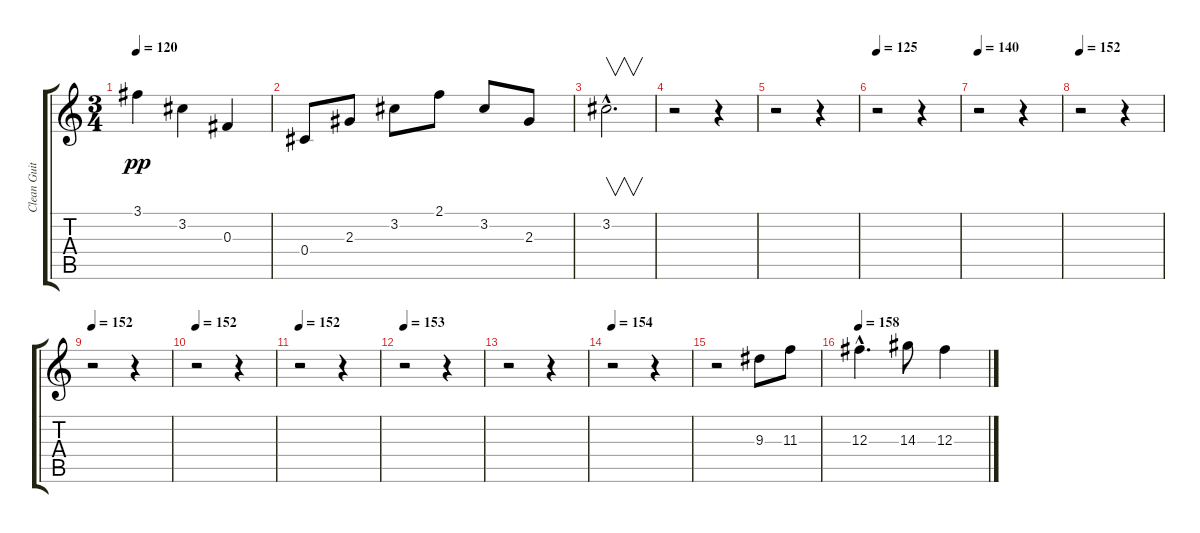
\track ("Clean Guitar Harmony" "Clean Guit") {instrument electricguitarclean}
\staff {score tabs}
\tuning (Eb4 Bb3 Gb3 Db3 Ab2 Eb2) {hide}
\ts (3 4)
\tempo 120
\clef g2
\ks c
3.1.4{dy pp} 3.2.4 0.3.4 |
0.4.8 2.3.8 3.2.8 2.1.8 3.2.8 2.3.8 |
3.2{hac}.2{v d} |
r.2 r.4 |
r.2 r.4 |
\tempo 125
r.2 r.4 |
\tempo 140
r.2 r.4 |
\tempo 152
r.2 r.4 |
\tempo 152
r.2 r.4 |
\tempo 152
r.2 r.4 |
\tempo 152
r.2 r.4 |
\tempo 153
r.2 r.4 |
r.2 r.4 |
\tempo 154
r.2 r.4 |
r.2 9.3.8{instrument distortionguitar} 11.3.8 |
\tempo 158
12.3{hac}.4{d} 14.3.8 12.3{ss}.4
